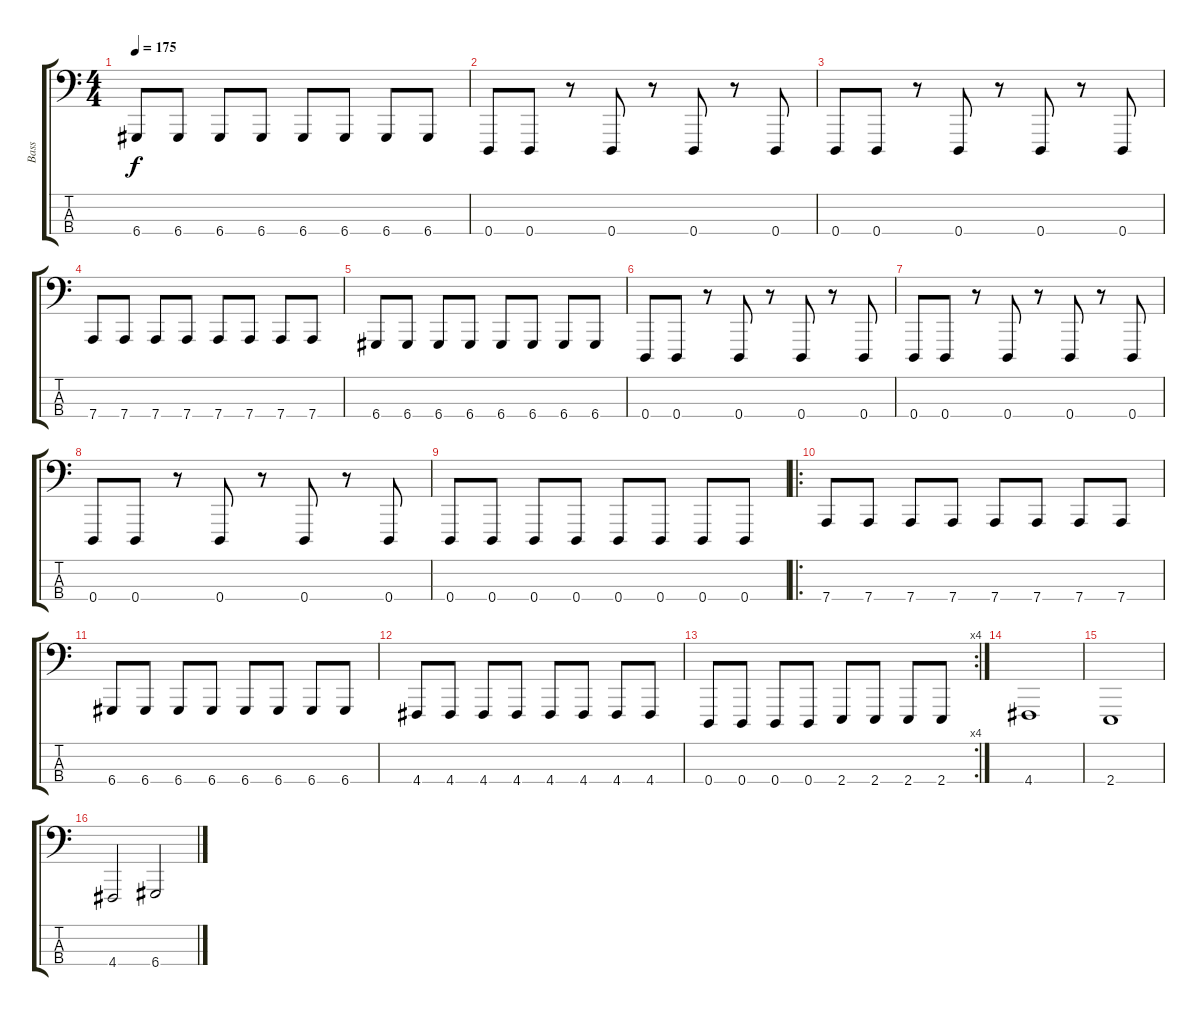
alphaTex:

\track ("Bass" "Bass") {instrument lead8bassandlead}
\staff {score tabs}
\tuning (G2 D2 A1 D1) {hide}
\ts (4 4)
\tempo 175
\clef f4
\ks c
6.4.8{dy f} 6.4.8 6.4.8 6.4.8 6.4.8 6.4.8 6.4.8 6.4.8 |
0.4.8 0.4.8 r.8 0.4.8 r.8 0.4.8 r.8 0.4.8 |
0.4.8 0.4.8 r.8 0.4.8 r.8 0.4.8 r.8 0.4.8 |
7.4.8 7.4.8 7.4.8 7.4.8 7.4.8 7.4.8 7.4.8 7.4.8 |
6.4.8 6.4.8 6.4.8 6.4.8 6.4.8 6.4.8 6.4.8 6.4.8 |
0.4.8 0.4.8 r.8 0.4.8 r.8 0.4.8 r.8 0.4.8 |
0.4.8 0.4.8 r.8 0.4.8 r.8 0.4.8 r.8 0.4.8 |
0.4.8 0.4.8 r.8 0.4.8 r.8 0.4.8 r.8 0.4.8 |
0.4.8 0.4.8 0.4.8 0.4.8 0.4.8 0.4.8 0.4.8 0.4.8 |
\ro
7.4.8 7.4.8 7.4.8 7.4.8 7.4.8 7.4.8 7.4.8 7.4.8 |
6.4.8 6.4.8 6.4.8 6.4.8 6.4.8 6.4.8 6.4.8 6.4.8 |
4.4.8 4.4.8 4.4.8 4.4.8 4.4.8 4.4.8 4.4.8 4.4.8 |
\rc 4
0.4.8 0.4.8 0.4.8 0.4.8 2.4.8 2.4.8 2.4.8 2.4.8 |
4.4.1 |
2.4.1 |
4.4.2 6.4.2
